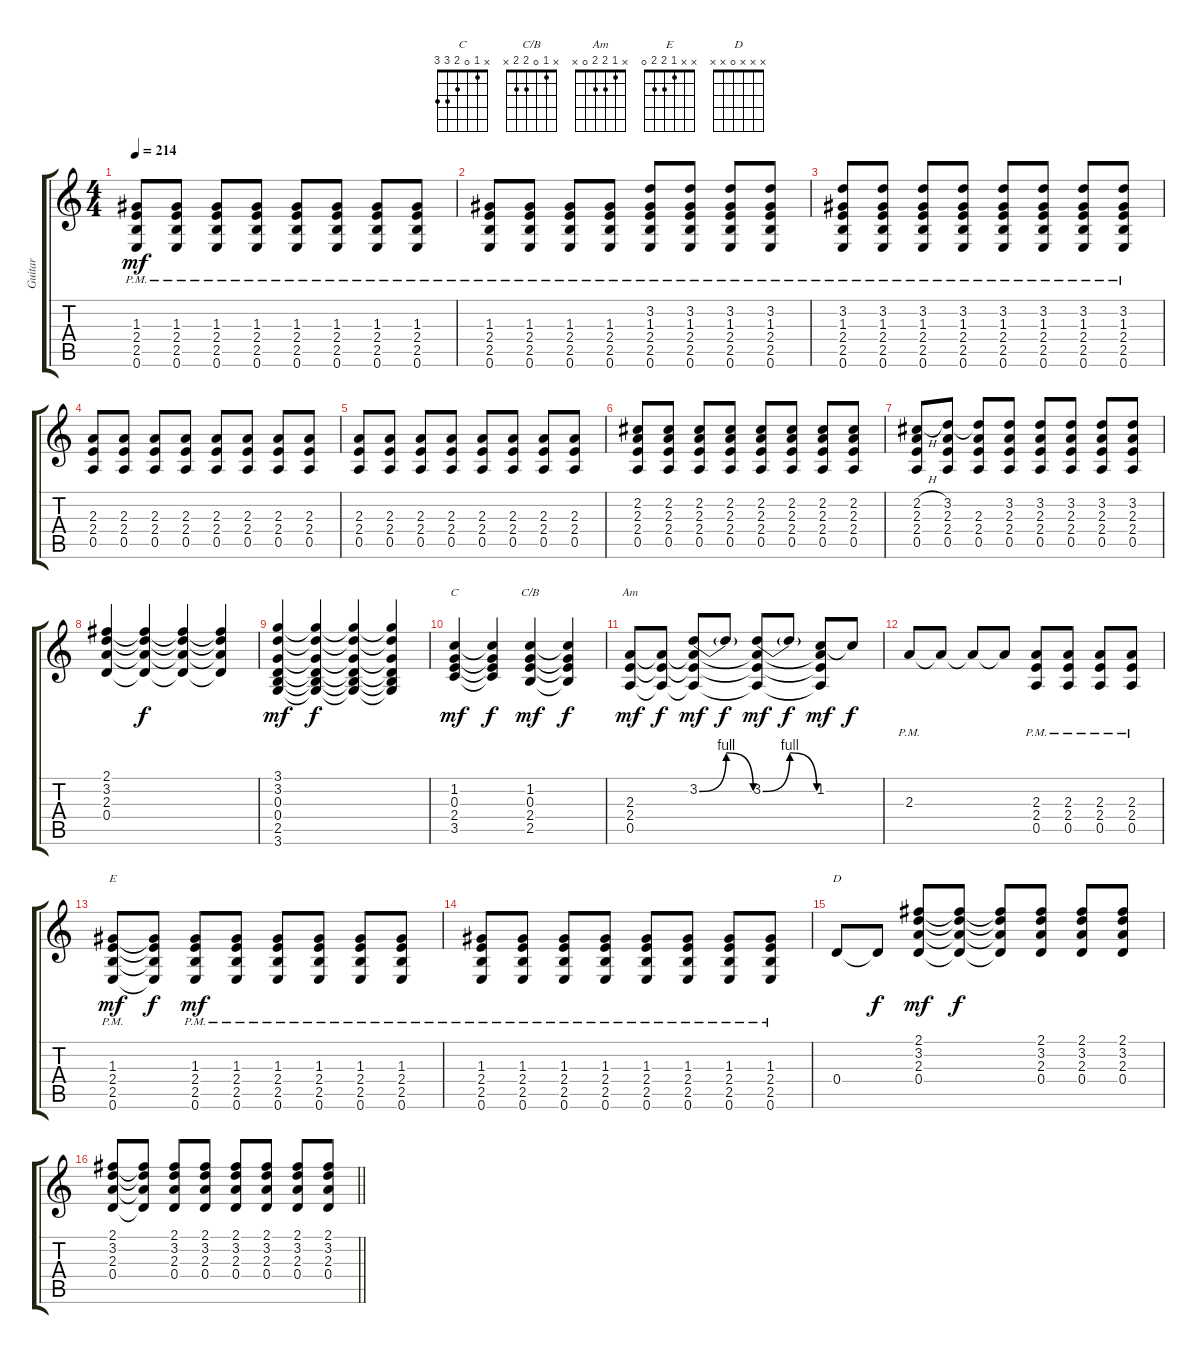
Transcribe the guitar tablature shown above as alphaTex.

\track ("Guitar" "Guitar") {instrument distortionguitar}
\staff {score tabs}
\tuning (E4 B3 G3 D3 A2 E2) {hide}
\chord ("C" x 1 0 2 3 3)
\chord ("C/B" x 1 0 2 2 x)
\chord ("Am" x 1 2 2 0 x)
\chord ("E" x x 1 2 2 0)
\chord ("D" x x x 0 x x)
\ts (4 4)
\tempo 214
\clef g2
\ks c
(1.3{pm} 2.4{pm} 2.5{pm} 0.6{pm}).8{dy mf} (1.3{pm} 2.4{pm} 2.5{pm} 0.6{pm}).8 (1.3{pm} 2.4{pm} 2.5{pm} 0.6{pm}).8 (1.3{pm} 2.4{pm} 2.5{pm} 0.6{pm}).8 (1.3{pm} 2.4{pm} 2.5{pm} 0.6{pm}).8 (1.3{pm} 2.4{pm} 2.5{pm} 0.6{pm}).8 (1.3{pm} 2.4{pm} 2.5{pm} 0.6{pm}).8 (1.3{pm} 2.4{pm} 2.5{pm} 0.6{pm}).8 |
(1.3{pm} 2.4{pm} 2.5{pm} 0.6{pm}).8 (1.3{pm} 2.4{pm} 2.5{pm} 0.6{pm}).8 (1.3{pm} 2.4{pm} 2.5{pm} 0.6{pm}).8 (1.3{pm} 2.4{pm} 2.5{pm} 0.6{pm}).8 (3.2 1.3{pm} 2.4{pm} 2.5{pm} 0.6{pm}).8 (3.2 1.3{pm} 2.4{pm} 2.5{pm} 0.6{pm}).8 (3.2 1.3{pm} 2.4{pm} 2.5{pm} 0.6{pm}).8 (3.2 1.3{pm} 2.4{pm} 2.5{pm} 0.6{pm}).8 |
(3.2 1.3{pm} 2.4{pm} 2.5{pm} 0.6{pm}).8 (3.2 1.3{pm} 2.4{pm} 2.5{pm} 0.6{pm}).8 (3.2 1.3{pm} 2.4{pm} 2.5{pm} 0.6{pm}).8 (3.2 1.3{pm} 2.4{pm} 2.5{pm} 0.6{pm}).8 (3.2 1.3{pm} 2.4{pm} 2.5{pm} 0.6{pm}).8 (3.2 1.3{pm} 2.4{pm} 2.5{pm} 0.6{pm}).8 (3.2 1.3{pm} 2.4{pm} 2.5{pm} 0.6{pm}).8 (3.2 1.3{pm} 2.4{pm} 2.5{pm} 0.6{pm}).8 |
(2.3 2.4 0.5).8 (2.3 2.4 0.5).8 (2.3 2.4 0.5).8 (2.3 2.4 0.5).8 (2.3 2.4 0.5).8 (2.3 2.4 0.5).8 (2.3 2.4 0.5).8 (2.3 2.4 0.5).8 |
(2.3 2.4 0.5).8 (2.3 2.4 0.5).8 (2.3 2.4 0.5).8 (2.3 2.4 0.5).8 (2.3 2.4 0.5).8 (2.3 2.4 0.5).8 (2.3 2.4 0.5).8 (2.3 2.4 0.5).8 |
(2.2 2.3 2.4 0.5).8 (2.2 2.3 2.4 0.5).8 (2.2 2.3 2.4 0.5).8 (2.2 2.3 2.4 0.5).8 (2.2 2.3 2.4 0.5).8 (2.2 2.3 2.4 0.5).8 (2.2 2.3 2.4 0.5).8 (2.2 2.3 2.4 0.5).8 |
(2.2{h} 2.3 2.4 0.5).8 (3.2 2.3 2.4 0.5).8 (3.2{t} 2.3 2.4 0.5).8 (3.2 2.3 2.4 0.5).8 (3.2 2.3 2.4 0.5).8 (3.2 2.3 2.4 0.5).8 (3.2 2.3 2.4 0.5).8 (3.2 2.3 2.4 0.5).8 |
(2.1 3.2 2.3 0.4).4 (2.1{t} 3.2{t} 2.3{t} 0.4{t}).4{dy f} (2.1{t} 3.2{t} 2.3{t} 0.4{t}).4 (2.1{t} 3.2{t} 2.3{t} 0.4{t}).4 |
(3.1 3.2 0.3 0.4 2.5 3.6).4{dy mf} (3.1{t} 3.2{t} 0.3{t} 0.4{t} 2.5{t} 3.6{t}).4{dy f} (3.1{t} 3.2{t} 0.3{t} 0.4{t} 2.5{t} 3.6{t}).4 (3.1{t} 3.2{t} 0.3{t} 0.4{t} 2.5{t} 3.6{t}).4 |
(1.2 0.3 2.4 3.5).4{ch "C" dy mf} (1.2{t} 0.3{t} 2.4{t} 3.5{t}).4{dy f} (1.2 0.3 2.4 2.5).4{ch "C/B" dy mf} (1.2{t} 0.3{t} 2.4{t} 2.5{t}).4{dy f} |
(2.3 2.4 0.5).8{ch "Am" dy mf} (2.3{t} 2.4{t} 0.5{t}).8{dy f} (3.2{be (bendrelease 0 0 15 4 15 4 60 0)} 2.3{t} 2.4{t} 0.5{t}).8{dy mf} 3.2{t}.8{dy f} (3.2{be (bendrelease 0 0 15 4 15 4 60 0)} 2.3{t} 2.4{t} 0.5{t}).8{dy mf} 3.2{t}.8{dy f} (1.2 2.3{t} 2.4{t} 0.5{t}).8{dy mf} 1.2{t}.8{dy f} |
2.3{pm}.8 2.3{t}.8 2.3{t}.8 2.3{t}.8 (2.3{pm} 2.4{pm} 0.5{pm}).8 (2.3{pm} 2.4{pm} 0.5{pm}).8 (2.3{pm} 2.4{pm} 0.5{pm}).8 (2.3{pm} 2.4{pm} 0.5{pm}).8 |
(1.3{pm} 2.4{pm} 2.5{pm} 0.6{pm}).8{ch "E" dy mf} (1.3{t} 2.4{t} 2.5{t} 0.6{t}).8{dy f} (1.3{pm} 2.4{pm} 2.5{pm} 0.6{pm}).8{dy mf} (1.3{pm} 2.4{pm} 2.5{pm} 0.6{pm}).8 (1.3{pm} 2.4{pm} 2.5{pm} 0.6{pm}).8 (1.3{pm} 2.4{pm} 2.5{pm} 0.6{pm}).8 (1.3{pm} 2.4{pm} 2.5{pm} 0.6{pm}).8 (1.3{pm} 2.4{pm} 2.5{pm} 0.6{pm}).8 |
(1.3{pm} 2.4{pm} 2.5{pm} 0.6{pm}).8 (1.3{pm} 2.4{pm} 2.5{pm} 0.6{pm}).8 (1.3{pm} 2.4{pm} 2.5{pm} 0.6{pm}).8 (1.3{pm} 2.4{pm} 2.5{pm} 0.6{pm}).8 (1.3{pm} 2.4{pm} 2.5{pm} 0.6{pm}).8 (1.3{pm} 2.4{pm} 2.5{pm} 0.6{pm}).8 (1.3{pm} 2.4{pm} 2.5{pm} 0.6{pm}).8 (1.3{pm} 2.4{pm} 2.5{pm} 0.6{pm}).8 |
0.4.8{ch "D"} 0.4{t}.8{dy f} (2.1 3.2 2.3 0.4).8{dy mf} (2.1{t} 3.2{t} 2.3{t} 0.4{t}).8{dy f} (2.1{t} 3.2{t} 2.3{t} 0.4{t}).8 (2.1 3.2 2.3 0.4).8 (2.1 3.2 2.3 0.4).8 (2.1 3.2 2.3 0.4).8 |
\barLineRight lightlight
(2.1 3.2 2.3 0.4).8 (2.1{t} 3.2{t} 2.3{t} 0.4{t}).8 (2.1 3.2 2.3 0.4).8 (2.1 3.2 2.3 0.4).8 (2.1 3.2 2.3 0.4).8 (2.1 3.2 2.3 0.4).8 (2.1 3.2 2.3 0.4).8 (2.1 3.2 2.3 0.4).8
